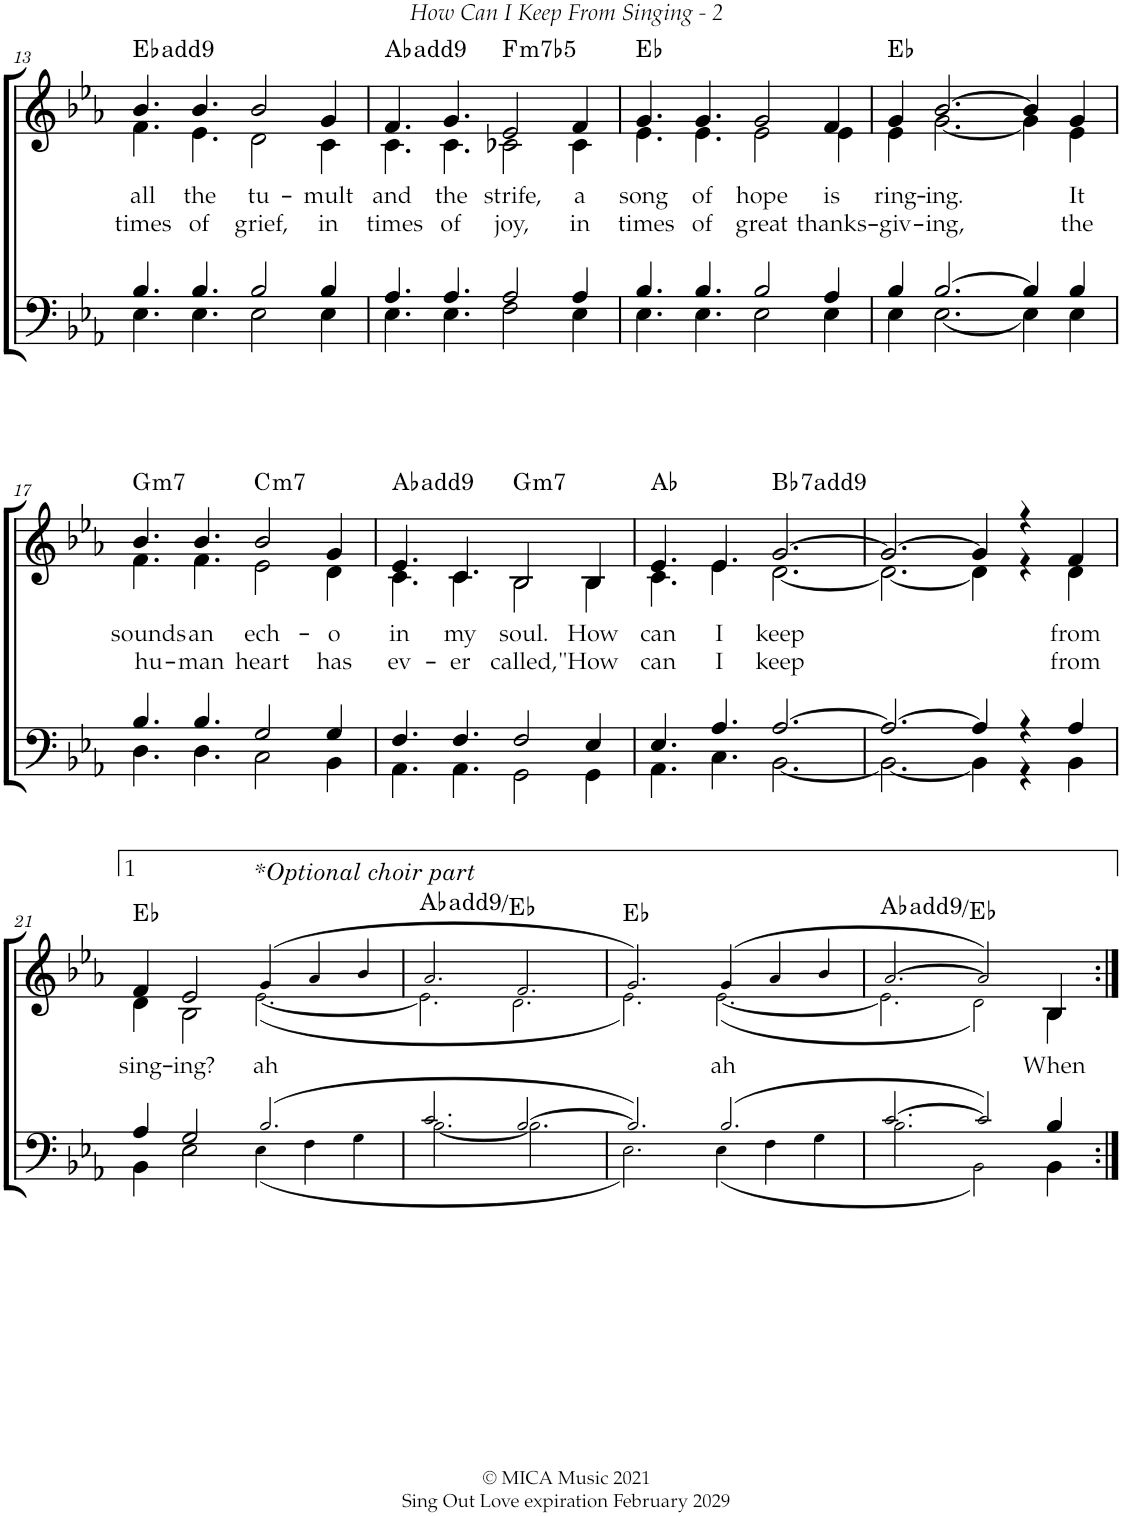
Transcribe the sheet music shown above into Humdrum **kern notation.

**kern	**kern	**text	**text	**harte
*part2	*part1	*part1	*part1	*part1
*staff2	*staff1	*staff1	*staff1	*
*I"TB	*I"SA	*	*	*
!!LO:PB:g=z
*clefF4	*clefG2	*	*	*
*k[b-e-a-]	*k[b-e-a-]	*	*	*
*M6/4	*M6/4	*	*	*
=13	=13	=13	=13	=13
*^	*	*	*	*
!	!	!	!LO:LY:b	!LO:LY:b	!
*	*	*^	*	*	*
4.B-/	4.E-\	4.b-/	4.f\	all	times	Eb:maj(9)
!	!	!	!	!LO:LY:b	!LO:LY:b	!
4.B-/	4.E-\	4.b-/	4.e-\	the	of	.
!	!	!	!	!LO:LY:b	!LO:LY:b	!
2B-/	2E-\	2b-/	2d\	tu-	grief,	.
!	!	!	!	!LO:LY:b	!LO:LY:b	!
4B-/	4E-\	4g/	4c\	-mult	in	.
=14	=14	=14	=14	=14	=14	=14
!	!	!	!	!LO:LY:b	!LO:LY:b	!
4.A-/	4.E-\	4.f/	4.c\	and	times	Ab:maj(9)
!	!	!	!	!LO:LY:b	!LO:LY:b	!
4.A-/	4.E-\	4.g/	4.c\	the	of	.
!	!	!	!	!LO:LY:b	!LO:LY:b	!LO:H:kt=m7b5
2A-/	2F\	2e-/	2c-X\	strife,	joy,	F:hdim7
!	!	!	!	!LO:LY:b	!LO:LY:b	!
4A-/	4E-\	4f/	4c-\	a	in	.
=15	=15	=15	=15	=15	=15	=15
!	!	!	!	!LO:LY:b	!LO:LY:b	!
4.B-/	4.E-\	4.g/	4.e-\	song	times	Eb:maj
!	!	!	!	!LO:LY:b	!LO:LY:b	!
4.B-/	4.E-\	4.g/	4.e-\	of	of	.
!	!	!	!	!LO:LY:b	!LO:LY:b	!
2B-/	2E-\	2g/	2e-\	hope	great	.
!	!	!	!	!LO:LY:b	!LO:LY:b	!
4A-/	4E-\	4f/	4e-\	is	thanks-	.
=16	=16	=16	=16	=16	=16	=16
!	!	!	!	!LO:LY:b	!LO:LY:b	!
4B-/	4E-\	4g/	4e-\	ring-	-giv-	Eb:maj
!	!	!	!	!LO:LY:b	!LO:LY:b	!
[>2.B-/	[<2.E-\	[>2.b-/	[<2.g\	-ing.	-ing,	.
4B-/]	4E-\]	4b-/]	4g\]	.	.	.
!	!	!	!	!LO:LY:b	!LO:LY:b	!
4B-/	4E-\	4g/	4e-\	It	the	.
!!LO:LB:g=z	!!
=17	=17	=17	=17	=17	=17	=17
!	!	!	!	!LO:LY:b	!LO:LY:b	!LO:H:kt=m7
4.B-/	4.D\	4.b-/	4.f\	sounds	hu-	G:min7
!	!	!	!	!LO:LY:b	!LO:LY:b	!
4.B-/	4.D\	4.b-/	4.f\	an	-man	.
!	!	!	!	!LO:LY:b	!LO:LY:b	!LO:H:kt=m7
2G/	2C\	2b-/	2e-\	ech-	heart	C:min7
!	!	!	!	!LO:LY:b	!LO:LY:b	!
4G/	4BB-\	4g/	4d\	-o	has	.
=18	=18	=18	=18	=18	=18	=18
!	!	!	!	!LO:LY:b	!LO:LY:b	!
4.F/	4.AA-\	4.e-/	4.c\	in	ev-	Ab:maj(9)
!	!	!	!	!LO:LY:b	!LO:LY:b	!
4.F/	4.AA-\	4.c/	4.c\	my	-er	.
!	!	!	!	!LO:LY:b	!LO:LY:b	!LO:H:kt=m7
2F/	2GG\	2B-/	2B-\	soul.	called,	G:min7
!	!	!	!	!LO:LY:b	!LO:LY:b	!
4E-/	4GG\	4B-/	4B-\	How	"How	.
=19	=19	=19	=19	=19	=19	=19
!	!	!	!	!LO:LY:b	!LO:LY:b	!
4.E-/	4.AA-\	4.e-/	4.c\	can	can	Ab:maj
!	!	!	!	!LO:LY:b	!LO:LY:b	!
4.A-/	4.C\	4.e-/	4.e-\	I	I	.
!	!	!	!	!LO:LY:b	!LO:LY:b	!LO:H:kt=7
[>2.A-/	[<2.BB-\	[>2.g/	[<2.d\	keep	keep	Bb:7(9)
=20	=20	=20	=20	=20	=20	=20
2.A-/_	2.BB-\_	2.g/_	2.d\_	.	.	.
4A-/]	4BB-\]	4g/]	4d\]	.	.	.
4r	4r	4r	4r	.	.	.
!	!	!	!	!LO:LY:b	!LO:LY:b	!
4A-/	4BB-\	4f/	4d\	from	from	.
!!LO:LB:g=z	!!
=21	=21	=21	=21	=21	=21	=21
!	!	!	!	!LO:LY:b	!	!
4A-/	4BB-\	4f/	4d\	sing-	.	Eb:maj
!	!	!	!	!LO:LY:b	!	!
2G/	2E-\	2e-/	2B-\	-ing?	.	.
!	!	!LO:TX:a:i:t=*Optional choir part	!	!	!	!
!	!	!	!	!LO:LY:b	!	!
(>2.B-!/	(<4E-!\	(>4g!/	(<[<2.e-!\	ah	.	.
.	4F!\	4a-!/	.	.	.	.
.	4G!\	4b-!/	.	.	.	.
=22	=22	=22	=22	=22	=22	=22
2.c!/	[<2.B-!\	2.a-!/	2.e-!\]	.	.	Ab:maj(9)/5
[>2.B-!/	2.B-!\]	2.f!/	2.d!\	.	.	.
=23	=23	=23	=23	=23	=23	=23
2.B-!/])	2.E-!\)	2.g!/)	2.e-!\)	.	.	Eb:maj
!	!	!	!	!LO:LY:b	!	!
(>2.B-!/	(<4E-!\	(>4g!/	(<[<2.e-!\	ah	.	.
.	4F!\	4a-!/	.	.	.	.
.	4G!\	4b-!/	.	.	.	.
=24	=24	=24	=24	=24	=24	=24
[>2.c!/	2.B-!\	[>2.a-!/	2.e-!\]	.	.	Ab:maj(9)/5
2c!/])	2BB-!\)	2a-!/])	2d!\)	.	.	.
!	!	!	!	!LO:LY:b	!	!
4B-/	4BB-\	4B-/	4B-\	When	.	.
*v	*v	*	*	*	*	*
*	*v	*v	*	*	*
=:|!	=:|!	=:|!	=:|!	=:|!
*-	*-	*-	*-	*-
